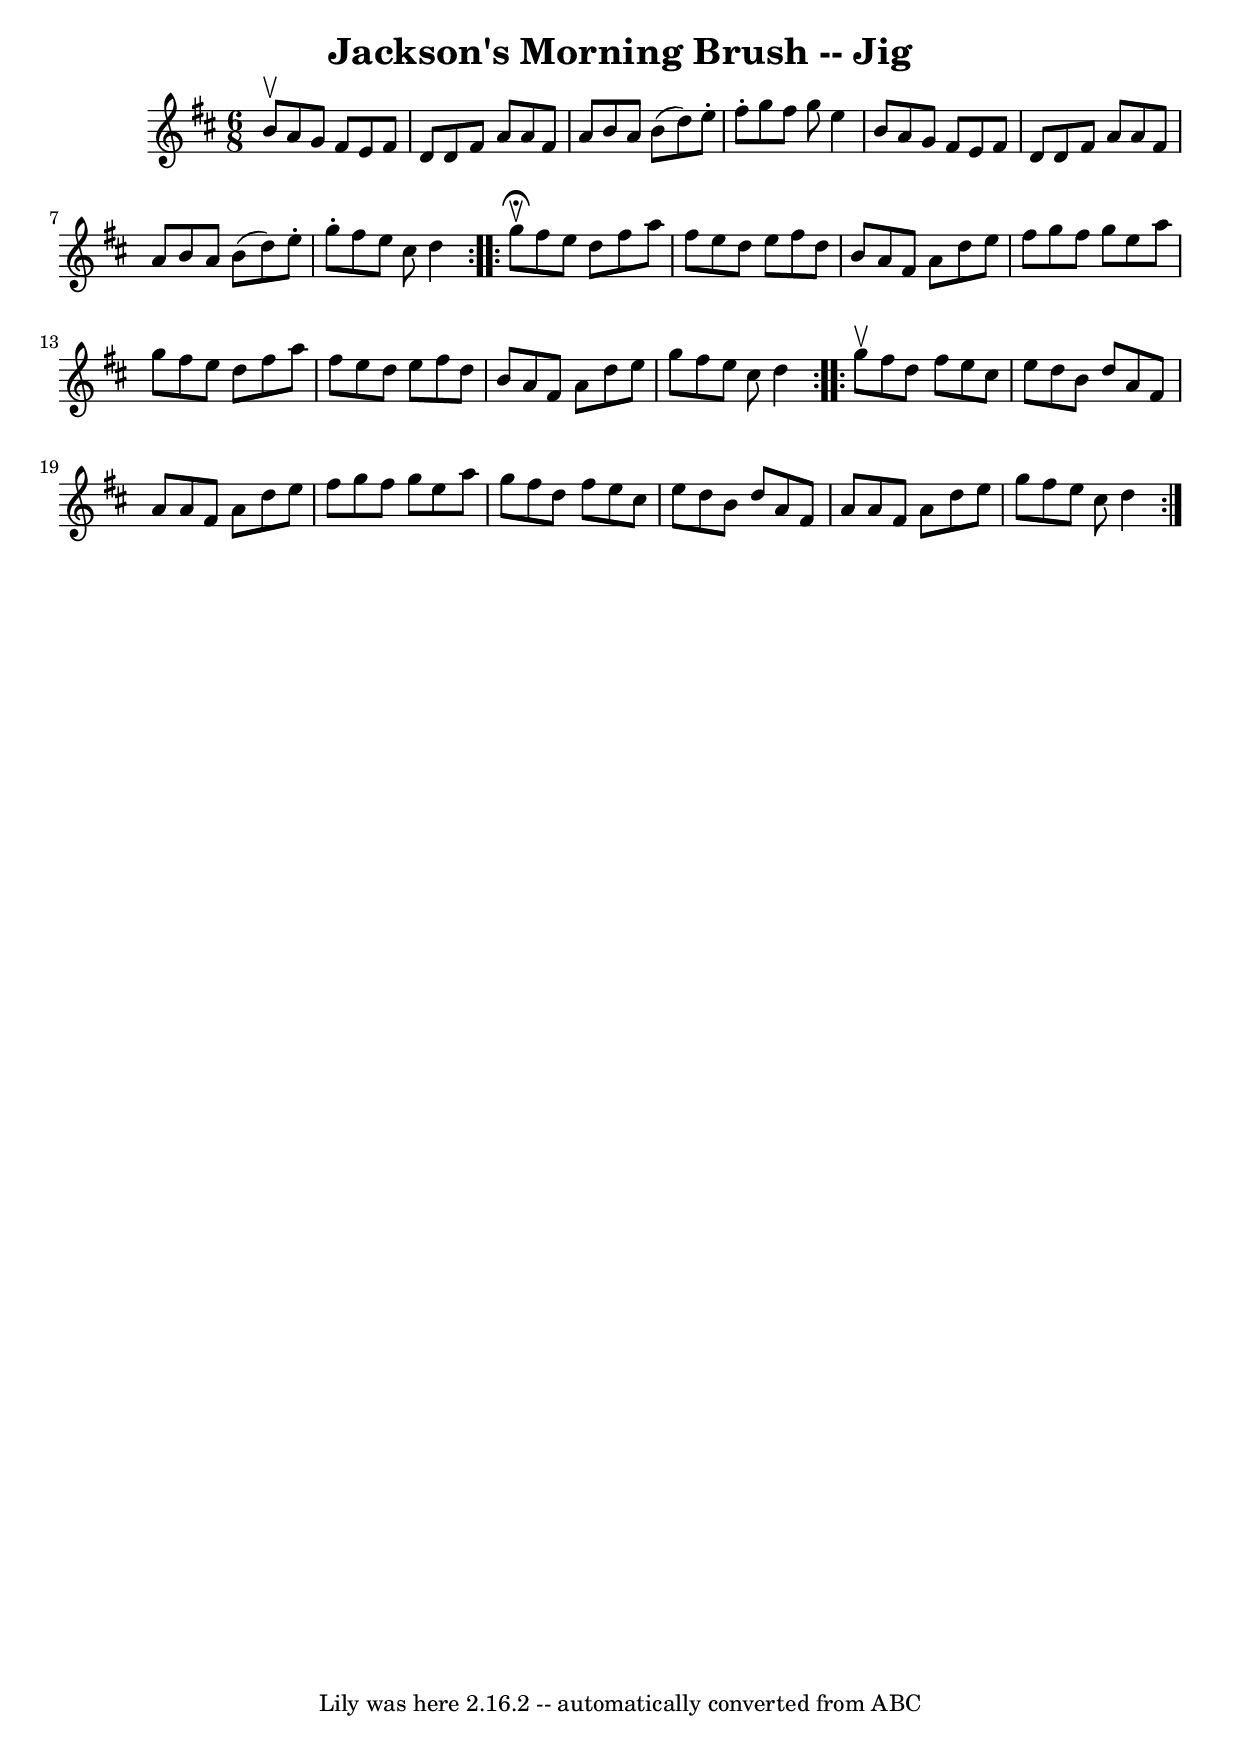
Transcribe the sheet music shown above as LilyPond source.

\version "2.16.2"
\include "Mammoth.ily"
\header {
  %% book = "Ryan's Mammoth Collection"
  crossRefNumber = "1"
  footnotes = "\\\\86 446"
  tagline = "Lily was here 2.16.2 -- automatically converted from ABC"
  title = "Jackson's Morning Brush -- Jig"

}
voicedefault =  {



  \repeat volta 2 {

    \time 6/8 
    \key d \major
    b'8^\upbow |
    a'8 g'8 fis'8 e'8   
    fis'8 d'8    |
    d'8 fis'8 a'8 a'8 fis'8 a'8    
    |
    b'8 a'8 b'8 (d''8) e''8 -. fis''8 -.   |
    
    g''8 fis''8 g''8 e''4 b'8    |
    a'8 g'8 fis'8    
    e'8 fis'8 d'8    |
    d'8 fis'8 a'8 a'8 fis'8 a'8    
    |
    b'8 a'8 b'8 (d''8) e''8 -. g''8 -.   |
    
    fis''8 e''8 cis''8 d''4    
  }     
  \repeat volta 2 {
    g''8 
    ^\fermata^\upbow |
    fis''8 e''8 d''8 fis''8 a''8    
    fis''8    |
    e''8 d''8 e''8 fis''8 d''8 b'8    |
    
    a'8 fis'8 a'8 d''8 e''8 fis''8    |
    g''8 fis''8    
    g''8 e''8 a''8 g''8    |
    fis''8 e''8 d''8 fis''8   
    a''8 fis''8    |
    e''8 d''8 e''8 fis''8 d''8 b'8    
    |
    a'8 fis'8 a'8 d''8 e''8 g''8    |
    fis''8    
    e''8 cis''8 d''4  
  }     
  \repeat volta 2 {
    g''8^\upbow |
    
    fis''8 d''8 fis''8 e''8 cis''8 e''8    |
    d''8 b'8    
    d''8 a'8 fis'8 a'8    |
    a'8 fis'8 a'8 d''8 e''8   
    fis''8    |
    g''8 fis''8 g''8 e''8 a''8 g''8    
    |
    fis''8 d''8 fis''8 e''8 cis''8 e''8    |
    
    d''8 b'8 d''8 a'8 fis'8 a'8    |
    a'8 fis'8 a'8    
    d''8 e''8 g''8    |
    fis''8 e''8 cis''8 d''4      
  }   

}

\score{
  <<

    \context Staff="default"
    {
      \voicedefault 
      
    }

  >>
  \layout {
    
  }
  \midi {
  }

}
